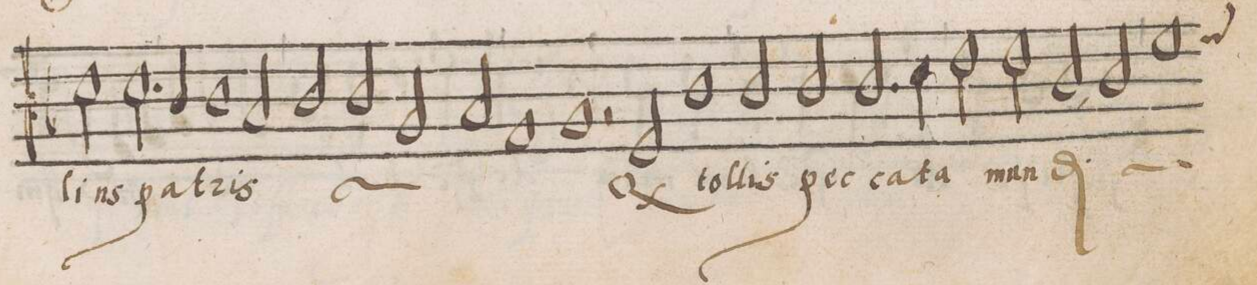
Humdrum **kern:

**kern	**text
*I"CANTVS	*
*clefC3	*
*k[b-]	*
*met()	*
*M2/1	*
2d\	-li-
2.d\	-us
=62-	=62-
4c/	pa-
1c	-tris
2B-/	.
=63-	=63-
2c/	.
*	*ij
2c/	fi-
2A/	-li-
2B-/	-us
=64-	=64-
1G	pa-
1A	-tris
*	*Xij
=65-	=65-
2r	.
2F/	Q(ui)
1c	tol-
=66-	=66-
2c/	-lis
2c/	pec-
2.c/	-ca-
4d\	-ta
=67-	=67-
2e\	.
2e\	mun-
2c/	-d(i)
*	*ij
2c/	q(ui)
=68-	=68-
*custos:f	*
1f	tol-
*-	*-
